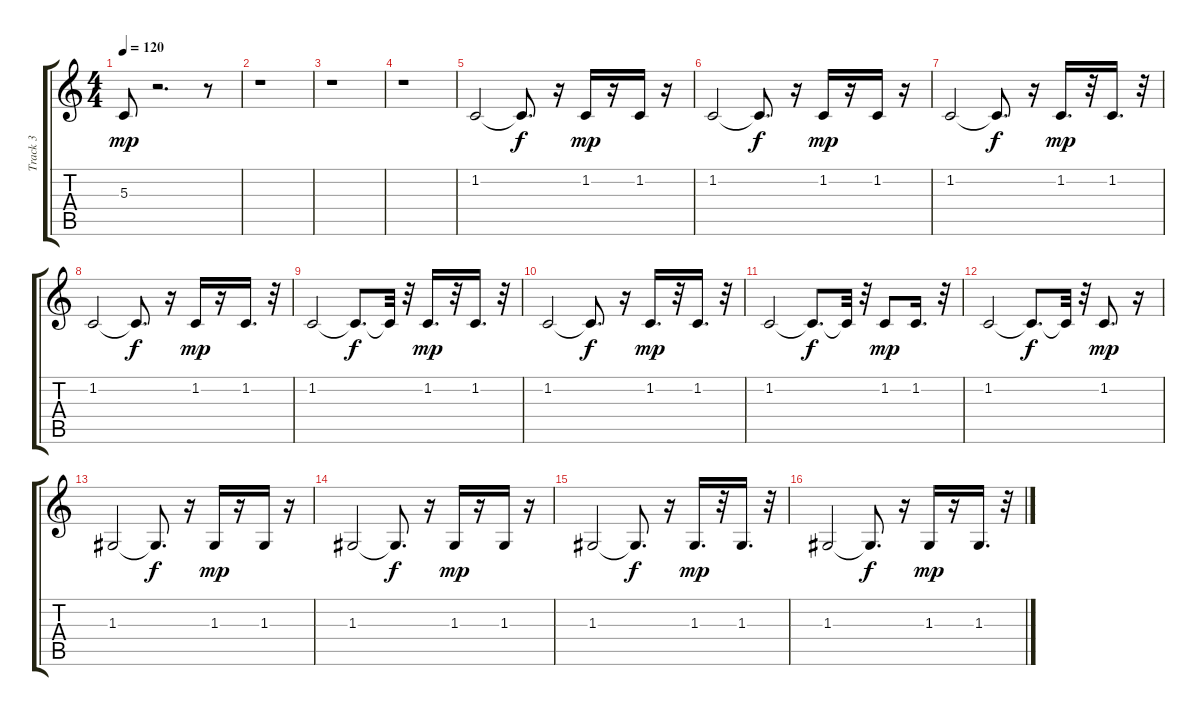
\track ("Track 3" "Track 3") {instrument lead1square}
\staff {score tabs}
\tuning (E4 B3 G3 D3 A2 E2) {hide}
\ts (4 4)
\tempo 120
\clef g2
\ks c
5.3.8{dy mp} r.2{d} r.8 |
r.1 |
r.1 |
r.1 |
1.2.2{instrument lead3calliope} 1.2{t}.8{d dy f} r.16 1.2.16{dy mp} r.16 1.2.16 r.16 |
1.2.2 1.2{t}.8{d dy f} r.16 1.2.16{dy mp} r.16 1.2.16 r.16 |
1.2.2 1.2{t}.8{d dy f} r.16 1.2.16{d dy mp} r.32 1.2.16{d} r.32 |
1.2.2 1.2{t}.8{d dy f} r.16 1.2.16{dy mp} r.16 1.2.16{d} r.32 |
1.2.2 1.2{t}.8{d dy f} 1.2{t}.32 r.32 1.2.16{d dy mp} r.32 1.2.16{d} r.32 |
1.2.2 1.2{t}.8{d dy f} r.16 1.2.16{d dy mp} r.32 1.2.16{d} r.32 |
1.2.2 1.2{t}.8{d dy f} 1.2{t}.32 r.32 1.2.8{dy mp} 1.2.16{d} r.32 |
1.2.2 1.2{t}.8{d dy f} 1.2{t}.32 r.32 1.2.8{d dy mp} r.16 |
1.3.2 1.3{t}.8{d dy f} r.16 1.3.16{dy mp} r.16 1.3.16 r.16 |
1.3.2 1.3{t}.8{d dy f} r.16 1.3.16{dy mp} r.16 1.3.16 r.16 |
1.3.2 1.3{t}.8{d dy f} r.16 1.3.16{d dy mp} r.32 1.3.16{d} r.32 |
1.3.2 1.3{t}.8{d dy f} r.16 1.3.16{dy mp} r.16 1.3.16{d} r.32
